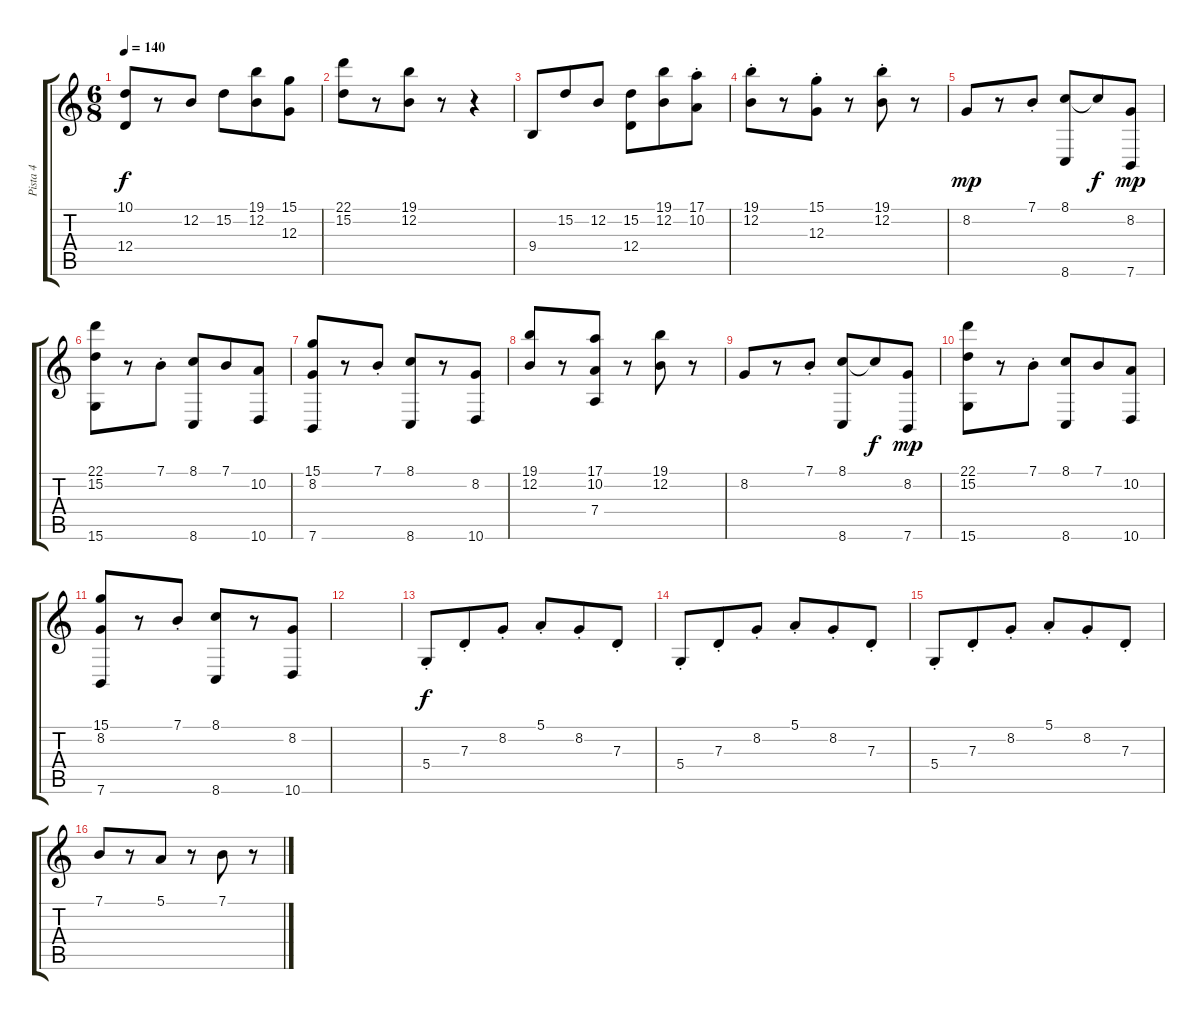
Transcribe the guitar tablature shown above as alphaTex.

\track ("Pista 4" "Pista 4") {instrument pizzicatostrings}
\staff {score tabs}
\tuning (E4 B3 G3 D3 A2 E2) {hide}
\ts (6 8)
\tempo 140
\clef g2
\ks c
(10.1 12.4).8{dy f} r.8 12.2.8 15.2.8 (19.1 12.2).8 (15.1 12.3).8 |
(22.1 15.2).8 r.8 (19.1 12.2).8 r.8 r.4 |
9.4.8 15.2.8 12.2.8 (15.2 12.4).8 (19.1 12.2).8 (17.1 10.2{st}).8 |
(19.1{st} 12.2{st}).8 r.8 (15.1{st} 12.3{st}).8 r.8 (19.1{st} 12.2{st}).8 r.8 |
8.2.8{dy mp} r.8 7.1{st}.8 (8.1 8.6).8 8.1{t}.8{dy f} (8.2 7.6).8{dy mp} |
(22.1 15.2 15.6).8 r.8 7.1{st}.8 (8.1 8.6).8 7.1.8 (10.2 10.6).8 |
(15.1 8.2 7.6).8 r.8 7.1{st}.8 (8.1 8.6).8 r.8 (8.2 10.6).8 |
(19.1 12.2).8 r.8 (17.1 10.2 7.4).8 r.8 (19.1 12.2).8 r.8 |
8.2.8 r.8 7.1{st}.8 (8.1 8.6).8 8.1{t}.8{dy f} (8.2 7.6).8{dy mp} |
(22.1 15.2 15.6).8 r.8 7.1{st}.8 (8.1 8.6).8 7.1.8 (10.2 10.6).8 |
(15.1 8.2 7.6).8 r.8 7.1{st}.8 (8.1 8.6).8 r.8 (8.2 10.6).8 |
|
5.4{st}.8{dy f} 7.3{st}.8 8.2{st}.8 5.1{st}.8 8.2{st}.8 7.3{st}.8 |
5.4{st}.8 7.3{st}.8 8.2{st}.8 5.1{st}.8 8.2{st}.8 7.3{st}.8 |
5.4{st}.8 7.3{st}.8 8.2{st}.8 5.1{st}.8 8.2{st}.8 7.3{st}.8 |
7.1.8 r.8 5.1.8 r.8 7.1.8 r.8
